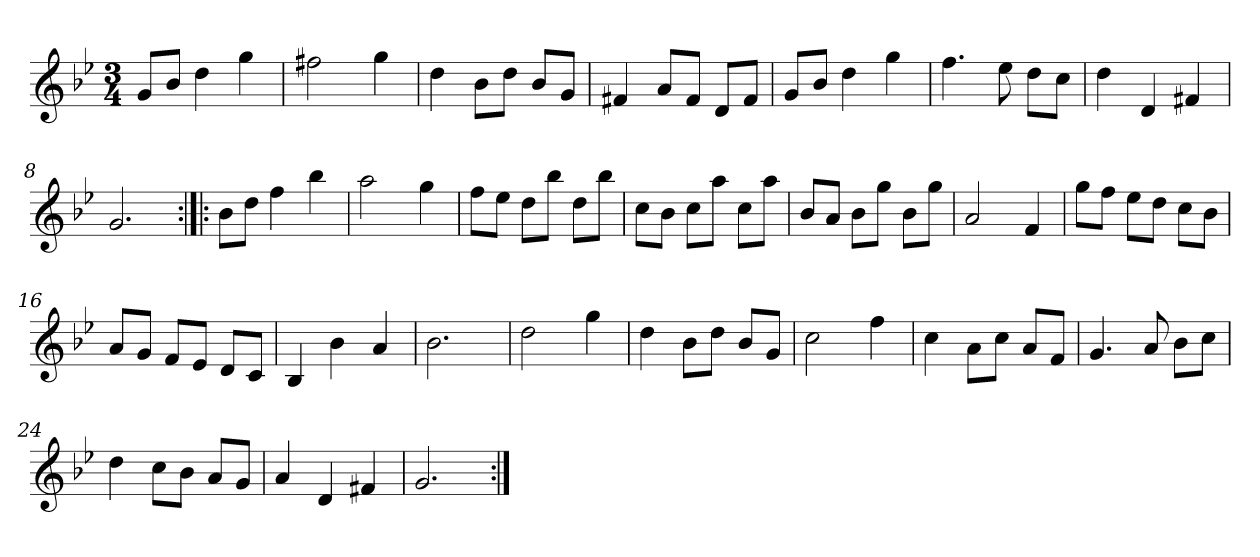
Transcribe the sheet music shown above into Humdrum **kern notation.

**kern
*part1
*staff1
*clefG2
*k[b-e-]
*g:
*M3/4
*MM120
=1
8g/L
8b-/J
4dd
4gg
=2
2ff#X
4gg
=3
4dd
8b-\L
8dd\J
8b-/L
8g/J
=4
4f#X
8a/L
8f#/J
8d/L
8f#/J
=5
8g/L
8b-/J
4dd
4gg
=6
4.ff
8ee-
8dd\L
8cc\J
=7
4dd
4d
4f#X
=8
2.g
=9:|!|:
8b-\L
8dd\J
4ff
4bb-
=10
2aa
4gg
=11
8ff\L
8ee-\J
8dd\L
8bb-\J
8dd\L
8bb-\J
=12
8cc\L
8b-\J
8cc\L
8aa\J
8cc\L
8aa\J
=13
8b-/L
8a/J
8b-\L
8gg\J
8b-\L
8gg\J
=14
2a
4f
=15
8gg\L
8ff\J
8ee-\L
8dd\J
8cc\L
8b-\J
=16
8a/L
8g/J
8f/L
8e-/J
8d/L
8c/J
=17
4B-
4b-
4a
=18
2.b-
=19
2dd
4gg
=20
4dd
8b-\L
8dd\J
8b-/L
8g/J
=21
2cc
4ff
=22
4cc
8a\L
8cc\J
8a/L
8f/J
=23
4.g
8a
8b-\L
8cc\J
=24
4dd
8cc\L
8b-\J
8a/L
8g/J
=25
4a
4d
4f#X
=26
2.g
=:|!
*-
